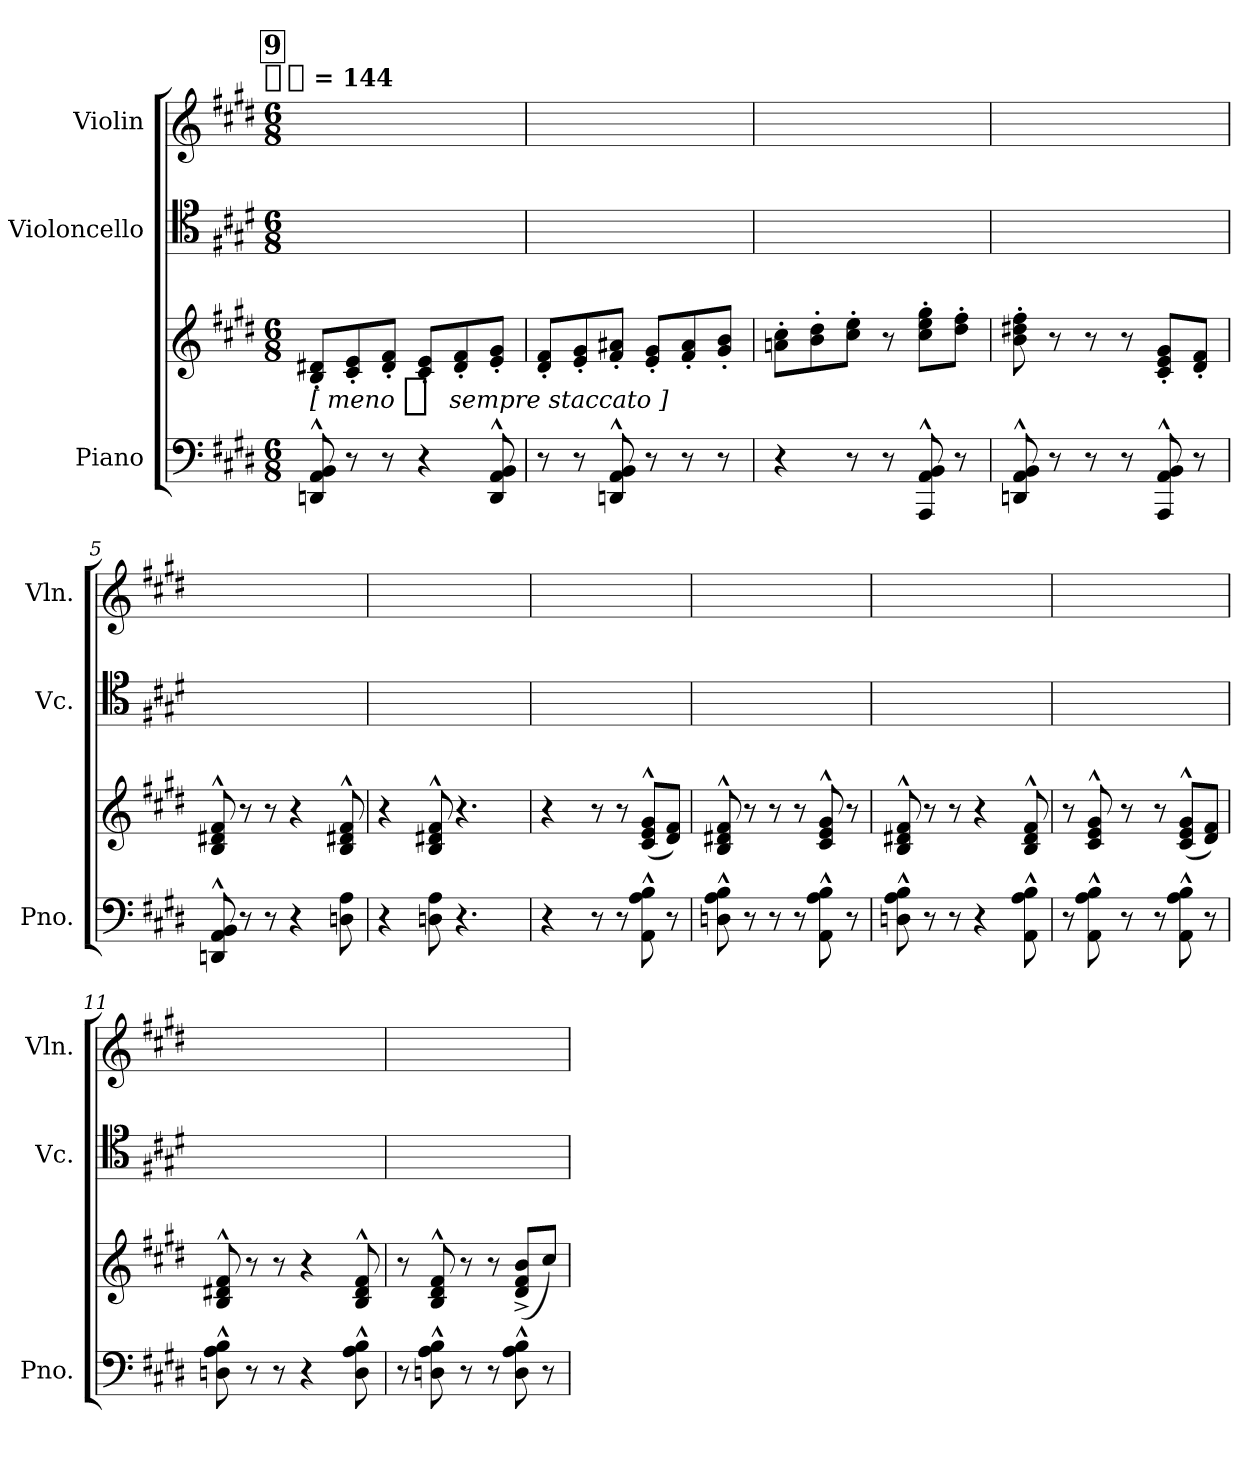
**kern	**kern	**dynam	**kern	**kern
*part3	*part3	*part3	*part2	*part1
*staff4	*staff3	*staff3/4	*staff2	*staff1
*I"Piano	*	*	*I"Violoncello	*I"Violin
*I'Pno.	*	*	*I'Vc.	*I'Vln.
*clefF4	*clefG2	*	*clefC4	*clefG2
*k[f#c#g#d#]	*k[f#c#g#d#]	*	*k[f#c#g#d#]	*k[f#c#g#d#]
*E:	*E:	*	*E:	*E:
!!LO:TX:omd:t=[quarter-dot] = 144
*M6/8	*M6/8	*	*M6/8	*M6/8
*MM216	*MM216	*	*MM216	*MM216
!!LO:REH:place=s1:t=9
=1	=1	=1	=1	=1
!	!	!LO:DY:t=[ meno %s sempre staccato ]	!	!
8DDn^^ 8AA^^ 8BB^^	8B' 8d#X'L	p	8ryy	8ryy
8r	8c#' 8e'	.	8ryy	8ryy
8r	8d#' 8f#'J	.	8ryy	8ryy
4r	8c#' 8e'L	.	8ryy	8ryy
.	8d#' 8f#'	.	8ryy	8ryy
8DD^^ 8AA^^ 8BB^^	8e' 8g#'J	.	8ryy	8ryy
=2	=2	=2	=2	=2
8r	8d#' 8f#'L	.	8ryy	8ryy
8r	8e' 8g#'	.	8ryy	8ryy
8DDn^^ 8AA^^ 8BB^^	8f#' 8a#X'J	.	8ryy	8ryy
8r	8e' 8g#'L	.	8ryy	8ryy
8r	8f#' 8a#'	.	8ryy	8ryy
8r	8g#' 8b'J	.	8ryy	8ryy
=3	=3	=3	=3	=3
4r	8an' 8cc#'L	.	8ryy	8ryy
.	8b' 8dd#'	.	8ryy	8ryy
8r	8cc#' 8ee'J	.	8ryy	8ryy
8r	8r	.	4.ryy	4.ryy
8AAA^^ 8AA^^ 8BB^^	8cc#' 8ee' 8gg#'L	.	.	.
8r	8dd#' 8ff#'J	.	.	.
=4	=4	=4	=4	=4
8DDn^^ 8AA^^ 8BB^^	8b' 8dd#X' 8ff#'	.	8ryy	8ryy
8r	8r	.	8ryy	8ryy
8r	8r	.	8ryy	8ryy
8r	8r	.	4.ryy	4.ryy
8AAA^^ 8AA^^ 8BB^^	8c#' 8e' 8g#'L	.	.	.
8r	8d#' 8f#'J	.	.	.
=5	=5	=5	=5	=5
8DDn^^ 8AA^^ 8BB^^	8B^^ 8d#X^^ 8f#^^	.	8ryy	8ryy
8r	8r	.	8ryy	8ryy
8r	8r	.	8ryy	8ryy
4r	4r	.	8ryy	8ryy
.	.	.	8ryy	8ryy
8Dn 8A	8B^^ 8d#X^^ 8f#^^	.	8ryy	8ryy
=6	=6	=6	=6	=6
4r	4r	.	8ryy	8ryy
.	.	.	8ryy	8ryy
8Dn 8A	8B^^ 8d#X^^ 8f#^^	.	8ryy	8ryy
4.r	4.r	.	8ryy	8ryy
.	.	.	8ryy	8ryy
.	.	.	8ryy	8ryy
=7	=7	=7	=7	=7
4r	4r	.	8ryy	8ryy
.	.	.	8ryy	8ryy
8r	8r	.	8ryy	8ryy
8r	8r	.	4.ryy	4.ryy
8AA^^ 8A^^ 8B^^	(8c#^^ 8e^^ 8g#^^L	.	.	.
8r	8d# 8f#J)	.	.	.
=8	=8	=8	=8	=8
8Dn^^ 8A^^ 8B^^	8B^^ 8d#X^^ 8f#^^	.	8ryy	8ryy
8r	8r	.	8ryy	8ryy
8r	8r	.	8ryy	8ryy
8r	8r	.	8ryy	8ryy
8AA^^ 8A^^ 8B^^	8c#^^ 8e^^ 8g#^^	.	8ryy	8ryy
8r	8r	.	8ryy	8ryy
=9	=9	=9	=9	=9
8Dn^^ 8A^^ 8B^^	8B^^ 8d#X^^ 8f#^^	.	4ryy	8ryy
8r	8r	.	.	8ryy
8r	8r	.	4ryy	8ryy
4r	4r	.	.	8ryy
.	.	.	4ryy	8ryy
8AA^^ 8A^^ 8B^^	8B^^ 8d#^^ 8f#^^	.	.	8ryy
=10	=10	=10	=10	=10
8r	8r	.	4.ryy	8.ryy
8AA^^ 8A^^ 8B^^	8c#^^ 8e^^ 8g#^^	.	.	.
.	.	.	.	16ryy
8r	8r	.	.	16ryy
.	.	.	.	16ryy
8r	8r	.	8ryy	4ryy
8AA^^ 8A^^ 8B^^	(8c#^^ 8e^^ 8g#^^L	.	8ryy	.
8r	8d# 8f#J)	.	8ryy	8ryy
=11	=11	=11	=11	=11
8Dn^^ 8A^^ 8B^^	8B^^ 8d#X^^ 8f#^^	.	4ryy	8ryy
8r	8r	.	.	8ryy
8r	8r	.	4ryy	8ryy
4r	4r	.	.	8ryy
.	.	.	4ryy	8ryy
8D^^ 8A^^ 8B^^	8B^^ 8d#^^ 8f#^^	.	.	8ryy
=12	=12	=12	=12	=12
8r	8r	.	8ryy	8ryy
8Dn^^ 8A^^ 8B^^	8B^^ 8d#^^ 8f#^^	.	8ryy	8ryy
8r	8r	.	8ryy	8ryy
8r	8r	.	8ryy	8ryy
8D^^ 8A^^ 8B^^	(8d#^ 8f#^ 8b^L	.	8ryy	8ryy
8r	8cc#J)	.	8ryy	8ryy
=	=	=	=	=
*-	*-	*-	*-	*-
